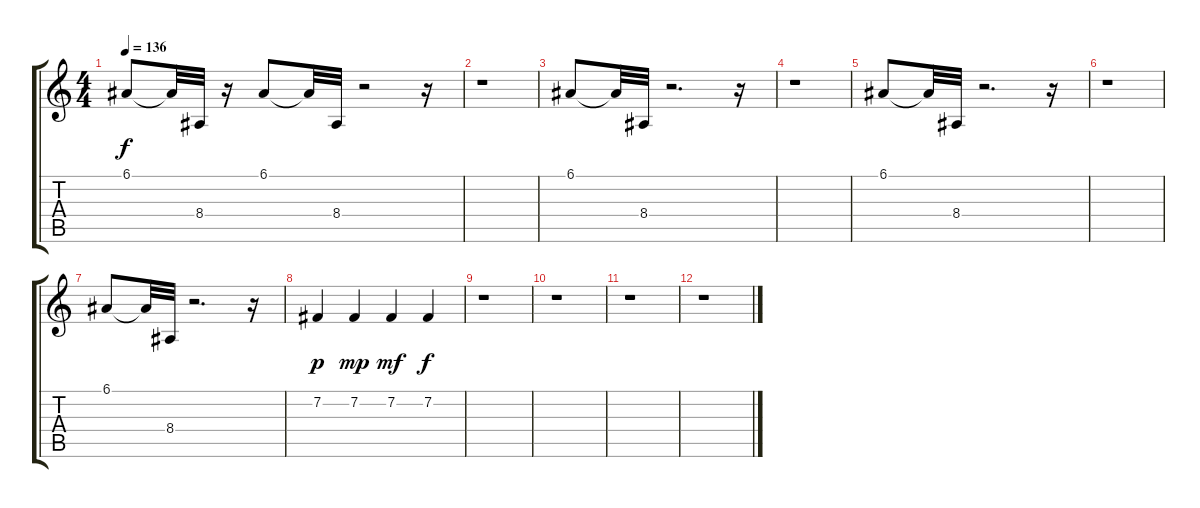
\track "" {instrument stringensemble1}
\staff {score tabs}
\tuning (E4 B3 G3 D3 A2 E2) {hide}
\ts (4 4)
\tempo 136
\clef g2
\ks c
6.1.8{dy f} 6.1{t}.32 8.4.32 r.16 6.1.8 6.1{t}.32 8.4.32 r.2 r.16 |
r.1 |
6.1.8 6.1{t}.32 8.4.32 r.2{d} r.16 |
r.1 |
6.1.8 6.1{t}.32 8.4.32 r.2{d} r.16 |
r.1 |
6.1.8 6.1{t}.32 8.4.32 r.2{d} r.16 |
7.2.4{dy p} 7.2.4{dy mp} 7.2.4{dy mf} 7.2.4{dy f} |
r.1 |
r.1 |
r.1 |
r.1
